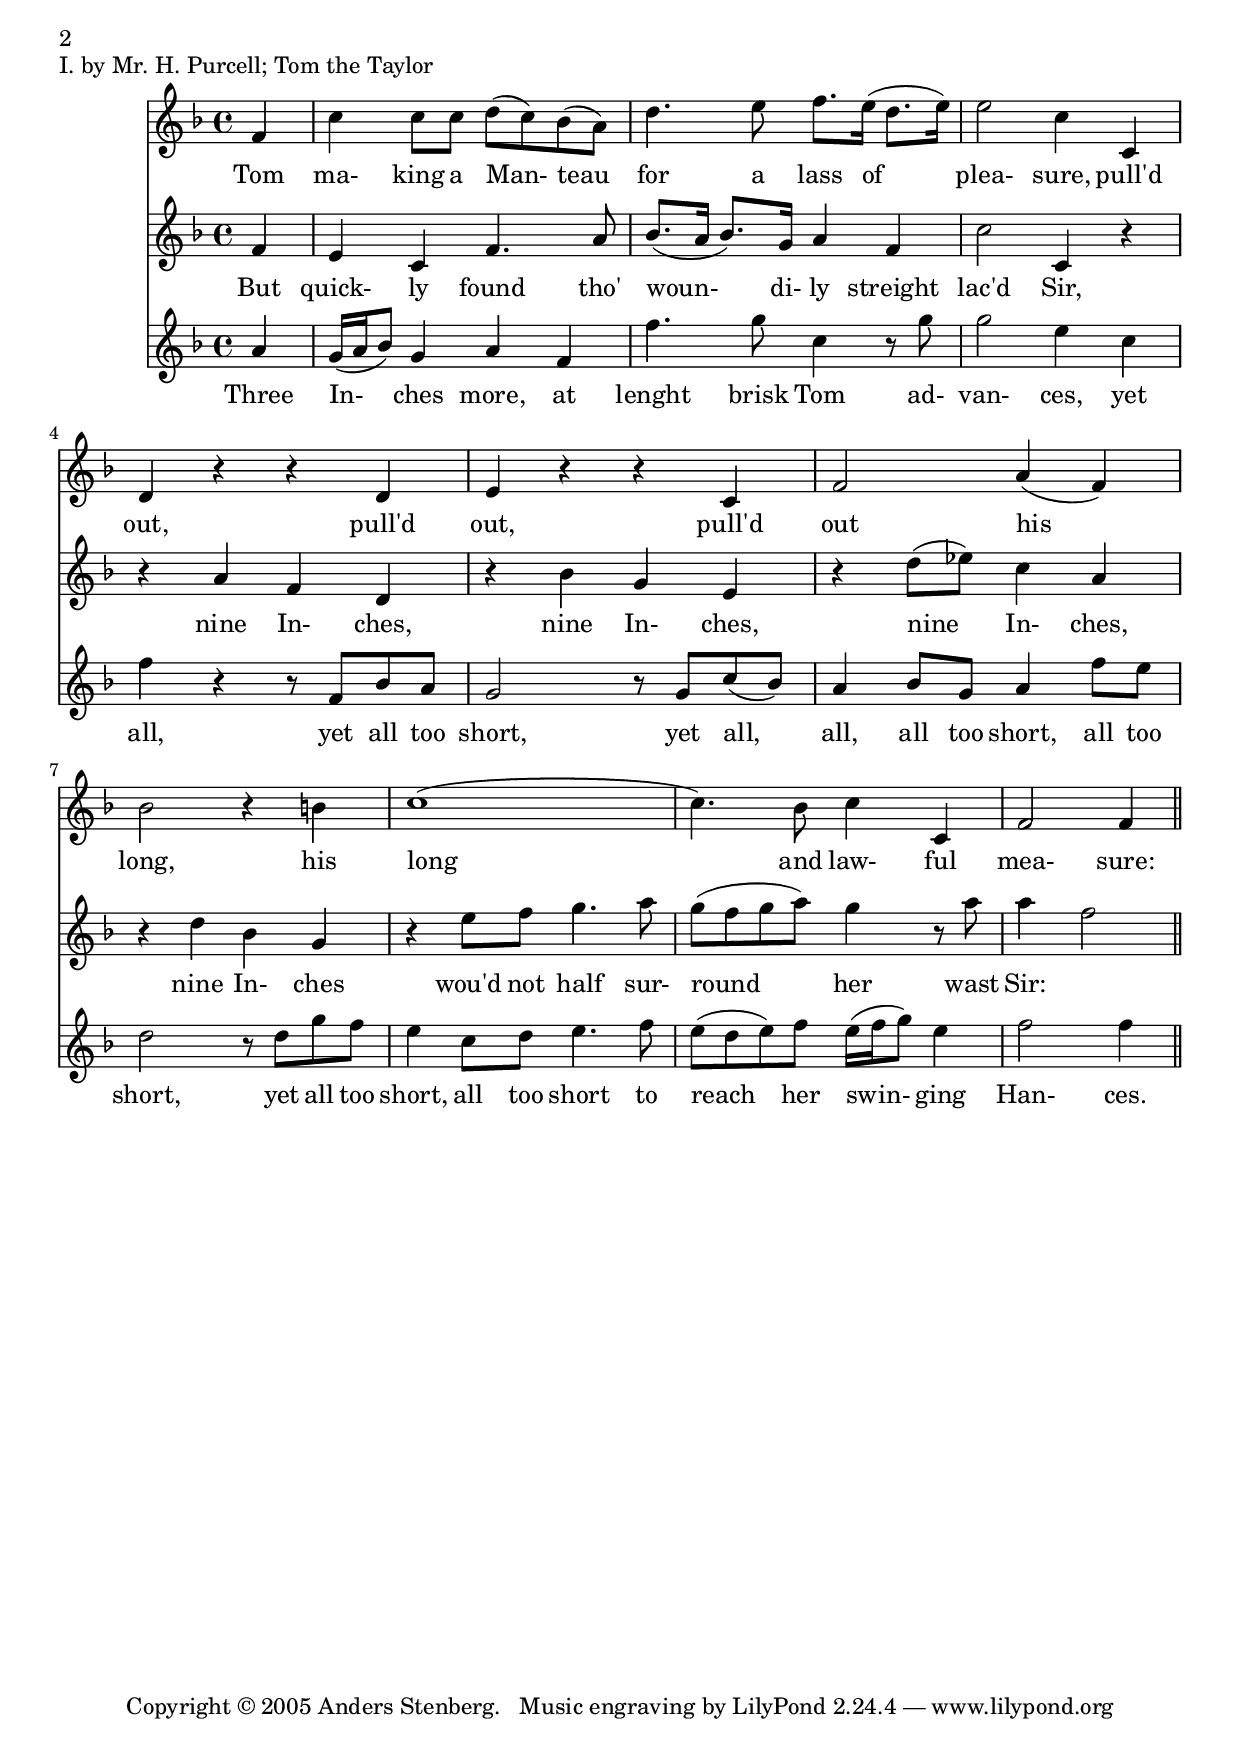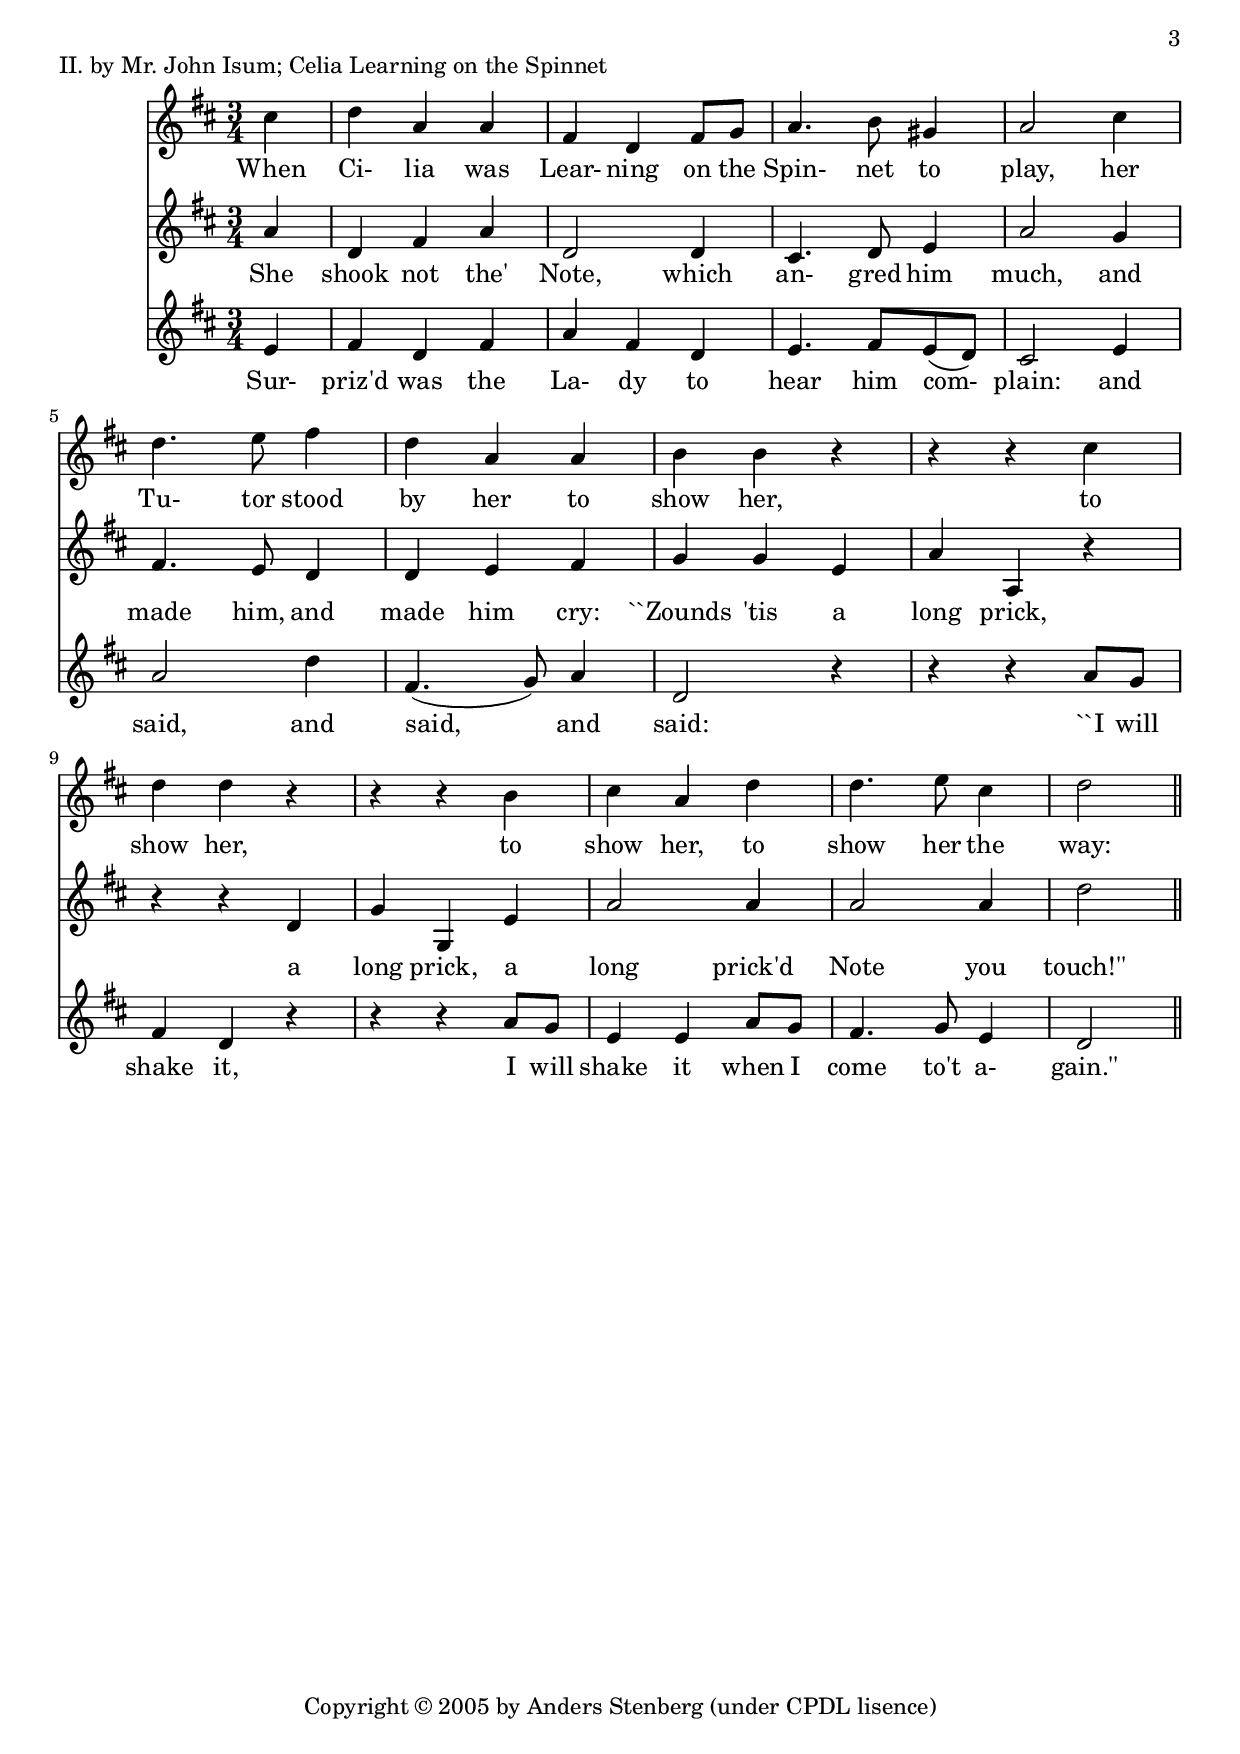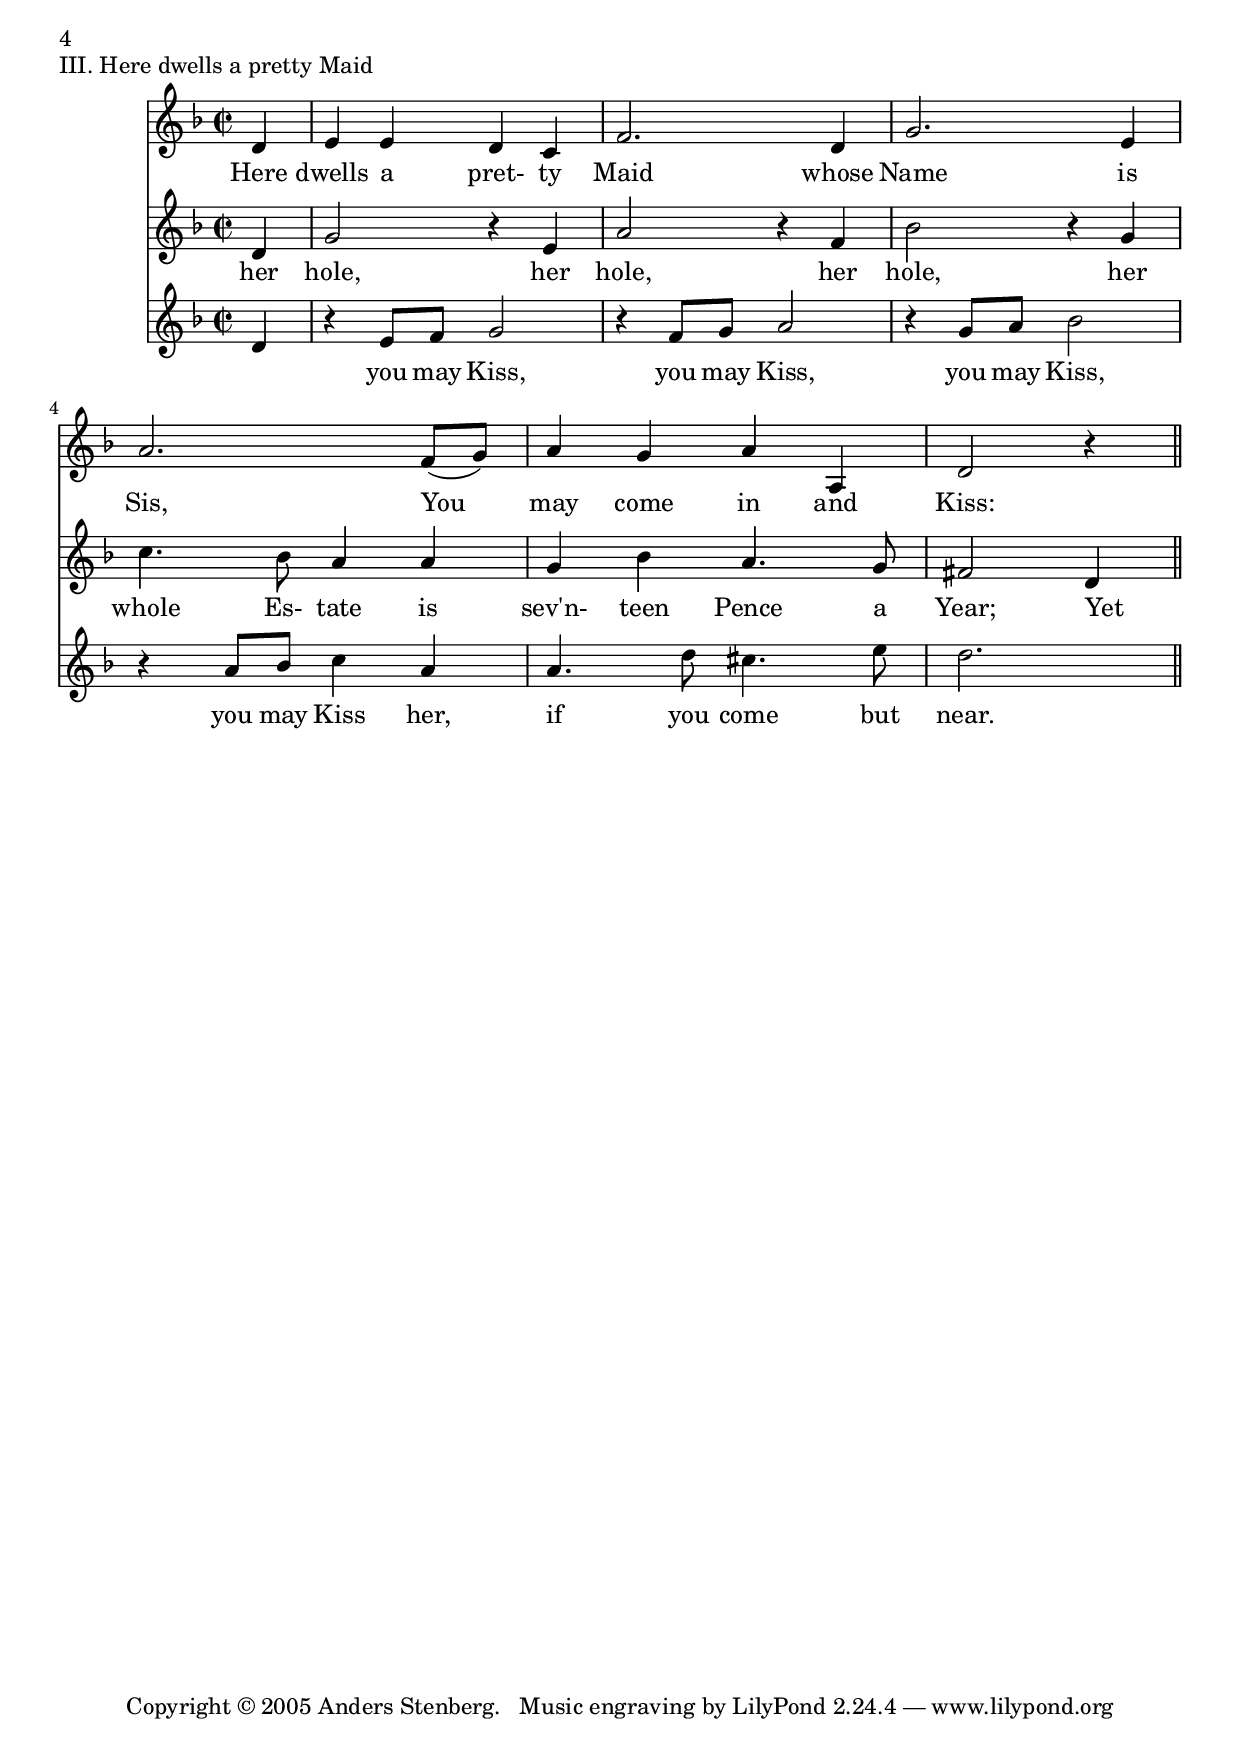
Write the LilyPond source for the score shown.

% Created on Tue Nov 29 10:45:18 EET 2005
\version "2.6.4"
\paper {
	raggedbottom = ##t
	raggedlastbottom = ##t
	evenFooterMarkup = \markup {

       \fill-line {
      %% Tagline header field only on last page.
       \fromproperty #'header:tagline
    }
  }
oddFooterMarkup = \markup {
  \column {
    \fill-line {
      %% Copyright header field only on first page.
       \fromproperty #'header:copyright
    }
    \fill-line {
      %% Tagline header field only on last page.
      \on-the-fly #last-page \fromproperty #'header:tagline
    }
  }
}
}
\header {
	title = "Three (More or Less Naughty) Catches"
	subtitle = " Á. 3. Voc. from  ''The Catch Club or Merry Companions ...'' parts 1 and 2; 1731- 33   "
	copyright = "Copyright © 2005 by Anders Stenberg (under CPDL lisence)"
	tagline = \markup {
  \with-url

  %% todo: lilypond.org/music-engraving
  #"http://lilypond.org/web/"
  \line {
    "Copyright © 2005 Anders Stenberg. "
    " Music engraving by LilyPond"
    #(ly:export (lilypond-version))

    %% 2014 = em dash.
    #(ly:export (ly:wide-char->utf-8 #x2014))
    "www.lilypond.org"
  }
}
}

\include "nederlands.ly"

verse= \lyricmode {
	
	Tom ma- king a Man- teau for a lass of plea- sure,
	
	pull'd out, pull'd out, pull'd out 
	
	his long, his long and law- ful mea- sure:

}
 
verseTwo= \lyricmode {
	
	But quick- ly found tho' woun- di- ly streight lac'd Sir,
	
	nine In- ches, nine In- ches, nine In- ches, nine In- ches
	
	wou'd not half sur- round her wast Sir:
}

verseThree= \lyricmode {
	
	Three In- ches more, at lenght brisk Tom ad- van- ces,
	
	yet all, yet all too short, yet all, all, all too short, all too short,
	
	yet all too short, all too short to reach her swin- ging Han- ces.
}
staffSoprano = \new Staff  {
	\time 4/4

	\set Staff.midiInstrument="choir aahs"
	\key f \major
	\clef treble
	\relative c' {
		\context Voice = "melodySop" {
			\dynamicUp
		
	\partial 4 f4 |
		
		c' c8 c d( c) bes( a) |
		
		d4. e8 f8. e16( d8. e16) |
		
		e2 c4 c, |
		
		d r4 r4 d |%4
		
		e r4 r4 c |
		
		f2 a4( f) |
		
		bes2 r4 b4 |
		
		c1( |%8
		
		c4.) bes8 c4 c, |
		
		\partial 4*3 f2 f4  		}

	\bar "||"
	}

}
staffSopranoII = \new Staff  {
	
	\set Staff.midiInstrument="choir aahs"
	\key f \major
	\clef treble
	\relative c' {
		\context Voice = "melodySopIII" {
			\dynamicUp
		
	\partial 4 f4 |

	e4 c f4. a8 |
	
	bes8.( a16 bes8.) g16 a4 f |
	
	c'2 c,4 r4 |
	
	r4 a'4 f d |%4
	
	r4 bes'4 g e |
	
	r4 d'8( es) c4 a |
	
	r4 d4 bes g |
	
	r4 e'8 f g4. a8 |%8
	
	g8( f g a) g4 r8 a8 |
	
	\partial 4*3 a4 f2 	
		}

	\bar "||"
	}

}
staffSopranoIII = \new Staff  {
	
	\set Staff.midiInstrument="choir aahs"
	\key f \major
	\clef treble
	\relative c' {
		\context Voice = "melodySopIIII" {
			\dynamicUp
		
	\partial 4 a'4 |
	
	g16( a bes8) g4 a f |
	
	f'4. g8 c,4 r8 g'8 |
	
	g2 e4 c |
	
	f r4 r8 f,8 bes a |%4
	
	g2 r8 g8 c( bes) |
	
	a4 bes8 g a4 f'8 e |
	
	d2 r8 d8 g f |
	
	e4 c8 d e4. f8 |%8
	
	e( d e) f e16( f g8) e4 |
	
	\partial 4*3 f2 f4 
		}

	\bar "||"
	}

}


\score {
	\header {
		breakbefore = ##t
		piece = "I. by Mr. H. Purcell; Tom the Taylor"
		
	}
	<<
		\staffSoprano
		\context Lyrics = "lmelodySop" \lyricmode  { \lyricsto "melodySop" \verse }
		
		\staffSopranoII
		\context Lyrics = "lmelodySopIII" \lyricmode  { \lyricsto "melodySopIII" \verseTwo }
		
		\staffSopranoIII
		\context Lyrics = "lmelodySopIIII" \lyricmode  { \lyricsto "melodySopIIII" \verseThree }
		
	>>
	


	\layout  {
	}
}

% Created on Tue Nov 29 11:43:22 EET 2005
\version "2.6.4"



verseB= \lyricmode {
	
	When Ci- lia was Lear- ning on the Spin- net to play,
	
	her Tu- tor stood by her to show her, to show her, to show her,
	
	to show her the way:

}
 
verseBTwo= \lyricmode {
	
	She shook not the' Note, which an- gred him much,
	
	and made him, and made him cry: ``Zounds 'tis a long prick,
	
	a long prick, a long prick'd Note you touch!''

}

verseBThree= \lyricmode {
	
	Sur- priz'd was the La- dy to hear him com- plain:
	
	and said, and said,  and said:
	
	``I will shake it, I will shake it when I come to't a- gain.''

}
staffSopranoB = \new Staff  {
	\time 3/4
	
	\set Staff.midiInstrument="choir aahs"
	\key d \major
	\clef treble
	\relative c' {
		\context Voice = "melodySopB" {
			\dynamicUp
			
			\partial 4 cis'4 |
			
			d a a |
			
			fis d fis8 g |
			
			a4. b8 gis4 |
			
			a2 cis4 |%4
			
			d4. e8 fis4 |
			
			d4 a a |
			
			b b r4 |
			
			r4 r4 cis4 |%8
			
			d d r4 |
			
			r4 r4 b4 |
			
			cis4 a d |
			
			d4. e8 cis4 |%12
			
			\partial 4*2 d2
		
		}

	\bar "||"
	}

}
staffSopranoIIB = \new Staff  {
	
	\set Staff.midiInstrument="choir aahs"
	\key d \major
	\clef treble
	\relative c' {
		\context Voice = "melodySopIIIB" {
			\dynamicUp
		\partial 4 a'4 |
		
		d, fis a |
		
		d,2 d4 |
		
		cis4. d8 e4 |
		
		a2 g4 |%4
		
		fis4. e8 d4 |
		
		d e fis |
		
		g g e |
		
		a a, r4 |%8
		
		r4 r4 d4 |
		
		g g, e' |
		
		a2 a4 |
		
		a2 a4 |%12
		
		\partial 4*2 d2
		}

	\bar "||"
	}

}
staffSopranoIIIB = \new Staff  {
	
	\set Staff.midiInstrument="choir aahs"
	\key d \major
	\clef treble
	\relative c' {
		\context Voice = "melodySopIIIIB" {
			\dynamicUp
			
			\partial 4 e4 |
			
			fis d fis |
			
			a fis d |
			
			e4. fis8 e( d) |
			
			cis2 e4 |%4
			
			a2 d4 |
			
			fis,4.( g8) a4 |
			
			d,2 r4 |
			
			r4 r4 a'8 g |%8
			
			fis4 d r4 |
			
			r4 r4 a'8 g |
			
			e4 e a8 g |
			
			fis4. g8 e4 |%12
			
			\partial 4*2 d2
		
		}

	\bar "||"
	}

}


\score {
	\header {
	breakbefore = ##t
	piece = "II. by Mr. John Isum; Celia Learning on the Spinnet"	
	}
	<<
		\staffSopranoB
		\context Lyrics = "lmelodySop" \lyricmode  { \lyricsto "melodySopB" \verseB }
		
		\staffSopranoIIB
		\context Lyrics = "lmelodySopIII" \lyricmode  { \lyricsto "melodySopIIIB" \verseBTwo }
		
		\staffSopranoIIIB
		\context Lyrics = "lmelodySopIIII" \lyricmode  { \lyricsto "melodySopIIIIB" \verseBThree }
		
	>>
	

	\layout  {
	}
}

% Created on Tue Nov 29 12:49:59 EET 2005




\include "nederlands.ly"

verseC= \lyricmode {

	Here dwells a pret- ty Maid whose Name is Sis, 
	
	You may come in and Kiss:
}
 
verseCTwo= \lyricmode {
	
	her hole, her hole, her hole, her whole Es- tate is
	
	sev'n- teen Pence a Year; Yet

}

verseCThree= \lyricmode {
	
	"" you may Kiss, you may Kiss, you may Kiss,
	
	you may Kiss her, if you come but near.

}
staffSopranoC = \new Staff  {
	\time 2/2

	\set Staff.midiInstrument="choir aahs"
	\key d \minor
	\clef treble
	\relative c' {
		\context Voice = "melodySopC" {
			\dynamicUp
		
	\partial 4 d4 |

	e e d c |
	
	f2. d4
	
	g2. e4 |
	
	a2. f8( g) |%4
	
	a4 g a a, |
	
	\partial 4*3
	
	d2 r4 
		}

	\bar "||"
	}

}
staffSopranoCII = \new Staff  {

	\set Staff.midiInstrument="choir aahs"
	\key d \minor
	\clef treble
	\relative c' {
		\context Voice = "melodySopIIIC" {
			\dynamicUp
		
	\partial 4	d4 |
		
	g2 r4 e4 | 
	
	a2 r4 f4 |
	
	bes2 r4 g4 |
	
	c4. bes8 a4 a |%4
	
	g bes a4. g8 |
	
	\partial 4*3 fis2 d4(
	
		}

	\bar "||"
	}

}
staffSopranoCIII = \new Staff  {

	\set Staff.midiInstrument="choir aahs"
	\key d \minor
	\clef treble
	\relative c' {
		\context Voice = "melodySopIIIIC" {
			\dynamicUp
		
	\partial 4	d4) |
		
	r4 e8 f g2 |
	
	r4 f8 g a2 |
	
	r4 g8 a bes2 |
	
	r4 a8 bes c4 a |
	
	a4. d8 cis4. e8 |
	
	\partial 4*3 d2.
		}

	\bar "||"
	}

}


\score {
	\header {
		
		breakbefore = ##t
		piece = "III. Here dwells a pretty Maid"
}
	<<
		\staffSopranoC
		\context Lyrics = "lmelodySopC" \lyricmode  { \lyricsto "melodySopC" \verseC }
		
		\staffSopranoCII
		\context Lyrics = "lmelodySopIIIC" \lyricmode  { \lyricsto "melodySopIIIC" \verseCTwo }
		
		\staffSopranoCIII
		\context Lyrics = "lmelodySopIIIIC" \lyricmode  { \lyricsto "melodySopIIIIC" \verseCThree }
		
	>>
	


	\layout  {
	}
}




\score {
	
	\unfoldRepeats
	<<
	\new Staff {\staffSoprano \staffSopranoII \staffSopranoIII \staffSoprano 
	
	\staffSoprano \staffSoprano \repeat volta3 { \staffSoprano}
	
	r4 r2 
	
	\staffSopranoB \staffSopranoIIB \staffSopranoIIIB 
	
	\staffSopranoB \staffSopranoB \staffSopranoB \repeat volta3{ \staffSopranoB}
	
	r4 r2 \staffSopranoC \staffSopranoCII \staffSopranoCIII
	
	
	\staffSopranoC \staffSopranoC \staffSopranoC 
	
	\repeat volta3 { \staffSopranoC }
	
	
	}
		
	\new Staff {r4  r1*9 r2 r4 r4  r1*9 r2 r4 r4  r1*9 r2 r4 r4  r1*9 r2 r4 
	
	\staffSopranoII \staffSopranoII \repeat volta3 { \staffSopranoII}
	
	r4 r2 
	
	r4 r2.*12 r2 r4 r2.*12 r2 r4 r2.*12 r2
	
	r4 r2.*12 r2 \staffSopranoIIB \staffSopranoIIB \repeat volta3{ \staffSopranoIIB}
	
	r4 r2 
	
	r4
	
	r1*5 r2 r4 
	
	r4
	
	r1*5 r2 r4 
	
	r4
	
	r1*5 r2 r4 
	
	r4
	
	r1*5 r2 r4 
	
	\staffSopranoCII \staffSopranoCII  \repeat volta3 { \staffSopranoCII}	
	}
		
	\new Staff {r4  r1*9 r2 r4 r4  r1*9 r2 r4 r4  r1*9 r2 r4 r4  r1*9 r2 r4 
	
	r4  r1*9 r2 r4 \staffSopranoIII \repeat volta3 {\staffSopranoIII}
	
	r4 r2 
	
	r4 r2.*12 r2 r4 r2.*12 r2 r4 r2.*12 r2
	
	r4 r2.*12 r2 r4 r2.*12 r2 \staffSopranoIIIB \repeat volta3{ \staffSopranoIIIB}
	
	r4 r2 
	
	r4
	
	r1*5 r2 r4 
	
	r4
	
	r1*5 r2 r4 
	
	r4
	
	r1*5 r2 r4 
	
	r4
	
	r1*5 r2 r4 
	
	r4
	
	r1*5 r2 r4  \staffSopranoCIII  \repeat volta3 { \staffSopranoCIII}
	}
		
	>>
	
	\midi {
		\tempo 4 = 80 
	}


}


